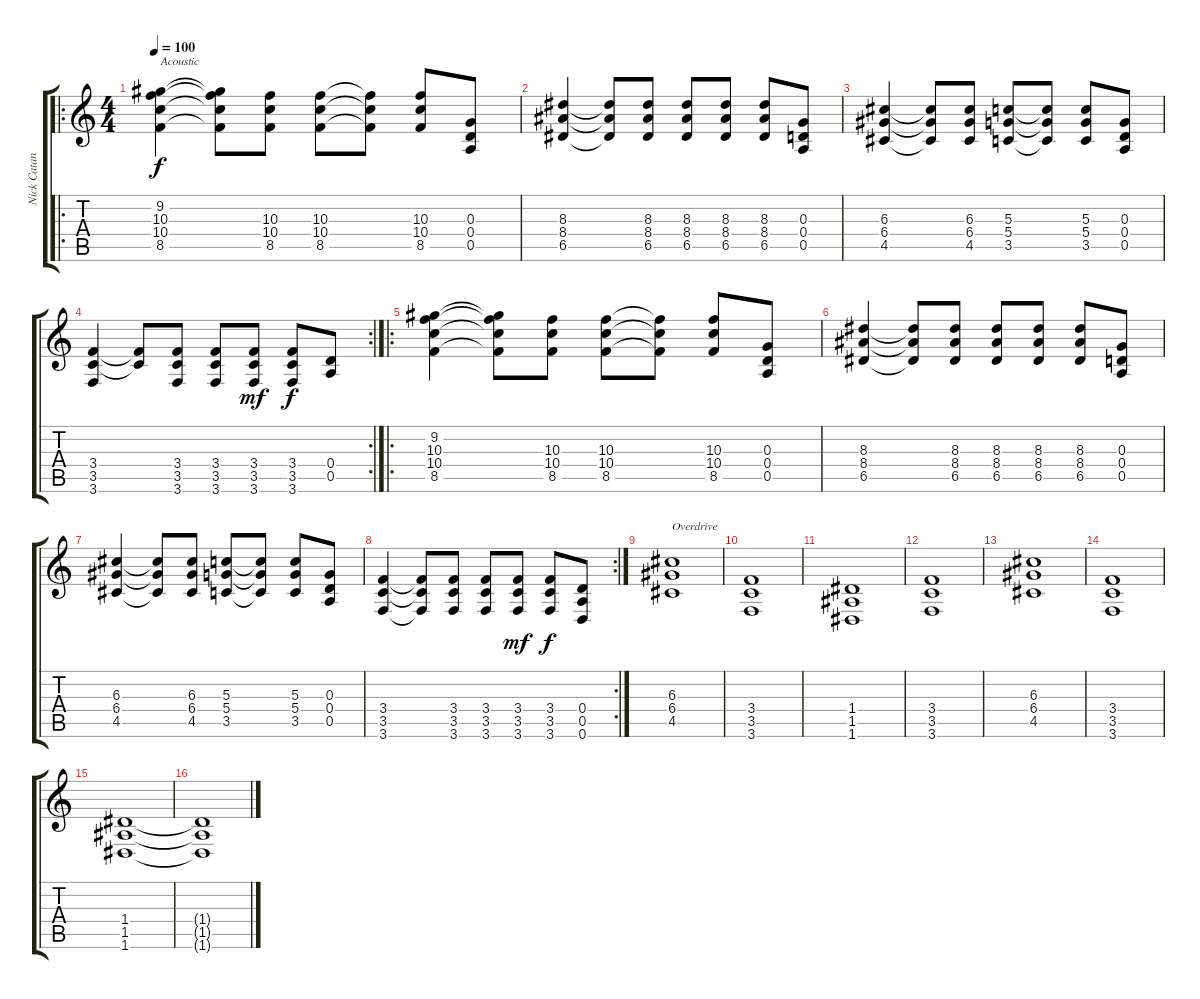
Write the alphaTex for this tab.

\track ("Nick Catanese (Rhythm)" "Nick Catan") {instrument overdrivenguitar}
\staff {score tabs}
\tuning (E4 B3 G3 D3 A2 D2) {hide}
\ro
\ts (4 4)
\tempo 100
\clef g2
\ks c
(9.2 10.3 10.4 8.5).4{txt "Acoustic" dy f instrument acousticguitarsteel} (9.2{t} 10.3{t} 10.4{t} 8.5{t}).8 (10.3 10.4 8.5).8 (10.3 10.4 8.5).8 (10.3{t} 10.4{t} 8.5{t}).8 (10.3 10.4 8.5).8 (0.3 0.4 0.5).8 |
(8.3 8.4 6.5).4 (8.3{t} 8.4{t} 6.5{t}).8 (8.3 8.4 6.5).8 (8.3 8.4 6.5).8 (8.3 8.4 6.5).8 (8.3 8.4 6.5).8 (0.3 0.4 0.5).8 |
(6.3 6.4 4.5).4 (6.3{t} 6.4{t} 4.5{t}).8 (6.3 6.4 4.5).8 (5.3 5.4 3.5).8 (5.3{t} 5.4{t} 3.5{t}).8 (5.3 5.4 3.5).8 (0.3 0.4 0.5).8 |
\rc 2
(3.4 3.5 3.6).4 (3.4{t} 3.5{t}).8 (3.4 3.5 3.6).8 (3.4 3.5 3.6).8 (3.4 3.5 3.6).8{dy mf} (3.4 3.5 3.6).8{dy f} (0.4 0.5).8 |
\ro
(9.2 10.3 10.4 8.5).4{instrument acousticguitarsteel} (9.2{t} 10.3{t} 10.4{t} 8.5{t}).8 (10.3 10.4 8.5).8 (10.3 10.4 8.5).8 (10.3{t} 10.4{t} 8.5{t}).8 (10.3 10.4 8.5).8 (0.3 0.4 0.5).8 |
(8.3 8.4 6.5).4 (8.3{t} 8.4{t} 6.5{t}).8 (8.3 8.4 6.5).8 (8.3 8.4 6.5).8 (8.3 8.4 6.5).8 (8.3 8.4 6.5).8 (0.3 0.4 0.5).8 |
(6.3 6.4 4.5).4 (6.3{t} 6.4{t} 4.5{t}).8 (6.3 6.4 4.5).8 (5.3 5.4 3.5).8 (5.3{t} 5.4{t} 3.5{t}).8 (5.3 5.4 3.5).8 (0.3 0.4 0.5).8 |
\rc 2
(3.4 3.5 3.6).4 (3.4{t} 3.5{t} 3.6{t}).8 (3.4 3.5 3.6).8 (3.4 3.5 3.6).8 (3.4 3.5 3.6).8{dy mf} (3.4 3.5 3.6).8{dy f} (0.4 0.5 0.6).8 |
(6.3 6.4 4.5).1{txt "Overdrive" volume 16 instrument overdrivenguitar} |
(3.4 3.5 3.6).1 |
(1.4 1.5 1.6).1 |
(3.4 3.5 3.6).1 |
(6.3 6.4 4.5).1 |
(3.4 3.5 3.6).1 |
(1.4 1.5 1.6).1 |
(1.4{t} 1.5{t} 1.6{t}).1
